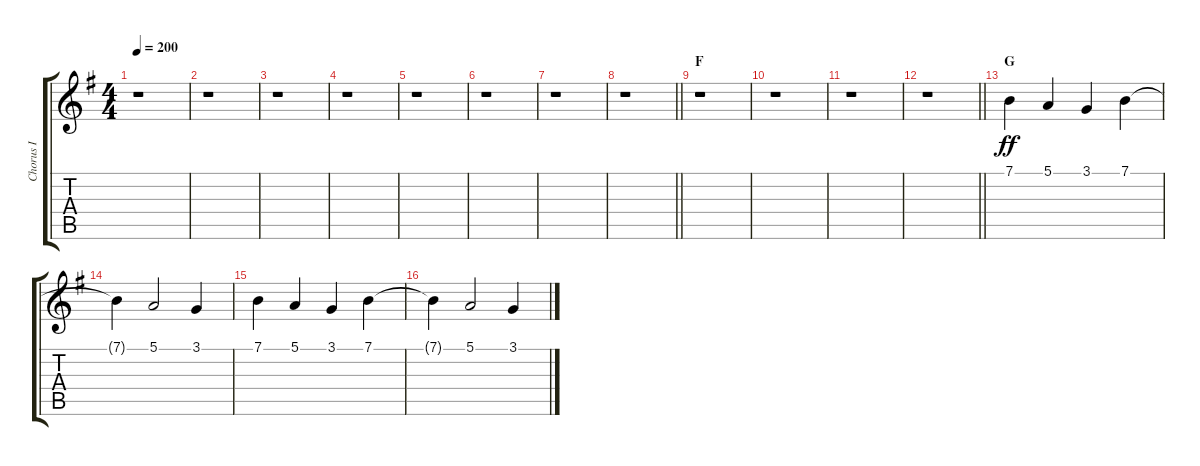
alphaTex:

\track ("Chorus I" "Chorus I") {instrument voiceoohs}
\staff {score tabs}
\tuning (E4 B3 G3 D3 A2 E2) {hide}
\ts (4 4)
\tempo 200
\clef g2
\ks g
r.1{dy ff} |
r.1 |
r.1 |
r.1 |
r.1 |
r.1 |
r.1 |
\barLineRight lightlight
r.1 |
\section ("" "F")
r.1 |
r.1 |
r.1 |
\barLineRight lightlight
r.1 |
\section ("" "G")
7.1.4 5.1.4 3.1.4 7.1.4 |
7.1{t}.4 5.1.2 3.1.4 |
7.1.4 5.1.4 3.1.4 7.1.4 |
7.1{t}.4 5.1.2 3.1.4
